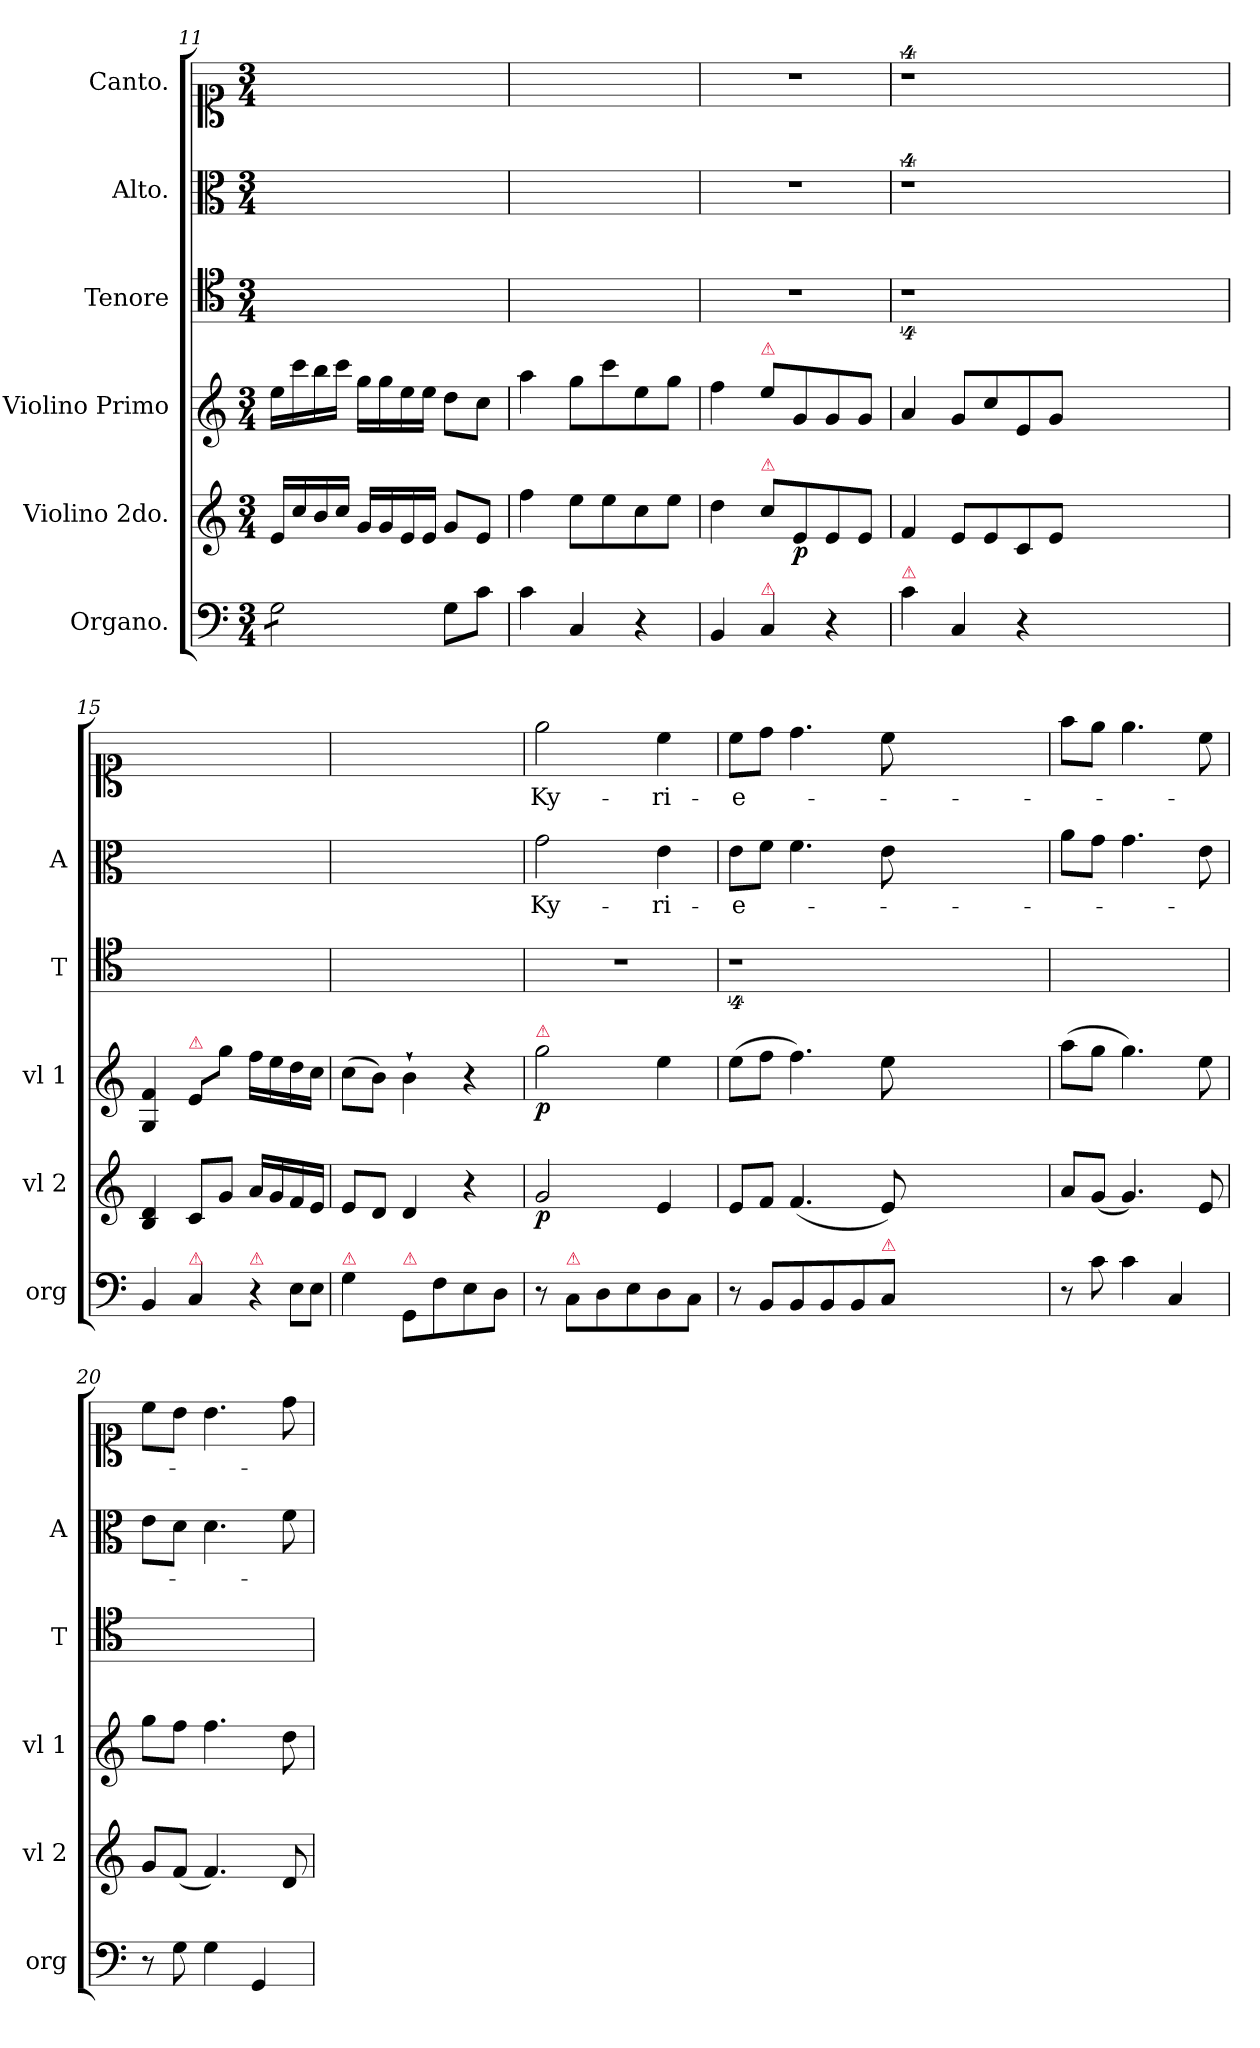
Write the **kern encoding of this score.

**kern	**kern	**dynam	**kern	**dynam	**kern	**kern	**text	**kern	**text
*part6	*part5	*part5	*part4	*part4	*part3	*part2	*part2	*part1	*part1
*staff6	*staff5	*staff5	*staff4	*staff4	*staff3	*staff2	*staff2	*staff1	*staff1
*I"Organo.	*I"Violino 2do.	*	*I"Violino Primo	*	*I"Tenore	*I"Alto.	*	*I"Canto.	*
*I'org	*I'vl 2	*	*I'vl 1	*	*I'T	*I'A	*	*	*
*clefF4	*clefG2	*	*clefG2	*	*clefC4	*clefC3	*	*clefC1	*
*k[]	*k[]	*	*k[]	*	*k[]	*k[]	*	*k[]	*
*M3/4	*M3/4	*	*M3/4	*	*M3/4	*M3/4	*	*M3/4	*
=11	=11	=11	=11	=11	=11	=11	=11	=11	=11
!LO:TX:a:color=crimson:t=⚠	!	!	!	!	!	!	!	!	!
*tremolo	*	*	*	*	*	*	*	*	*
8G\L	16e/LL	.	16ee\LL	.	2.ryy	2.ryy	.	2.ryy	.
.	16cc/	.	16ccc\	.	.	.	.	.	.
8G\	16b/	.	16bb\	.	.	.	.	.	.
.	16cc/JJ	.	16ccc\JJ	.	.	.	.	.	.
8G\	16g/LL	.	16gg\LL	.	.	.	.	.	.
.	16g/	.	16gg\	.	.	.	.	.	.
8G\J	16e/	.	16ee\	.	.	.	.	.	.
*Xtremolo	*	*	*	*	*	*	*	*	*
.	16e/JJ	.	16ee\JJ	.	.	.	.	.	.
8G\L	8g/L	.	8dd\L	.	.	.	.	.	.
8c\J	8e/J	.	8cc\J	.	.	.	.	.	.
=12	=12	=12	=12	=12	=12	=12	=12	=12	=12
4c\	4ff\	.	4aa\	.	2.ryy	2.ryy	.	2.ryy	.
4C/	8ee\L	.	8gg\L	.	.	.	.	.	.
.	8ee\	.	8ccc\	.	.	.	.	.	.
4r	8cc\	.	8ee\	.	.	.	.	.	.
.	8ee\J	.	8gg\J	.	.	.	.	.	.
=13	=13	=13	=13	=13	=13	=13	=13	=13	=13
4BB/	4dd\	.	4ff\	.	2.r	2.r	.	2.r	.
!	!	!	!LO:TX:a:color=crimson:t=⚠	!	!	!	!	!	!
!	!LO:TX:a:color=crimson:t=⚠	!	!	!	!	!	!	!	!
!LO:TX:a:color=crimson:t=⚠	!	!	!	!	!	!	!	!	!
4C/	8cc\L	.	8ee\L	.	.	.	.	.	.
!	!	!LO:DY:b	!	!LO:DY:b	!	!	!	!	!
.	8e/	p.	8g/	fo.	.	.	.	.	.
4r	8e/	.	8g/	.	.	.	.	.	.
.	8e/J	.	8g/J	.	.	.	.	.	.
=14	=14	=14	=14	=14	=14	=14	=14	=14	=14
!LO:TX:a:color=crimson:t=⚠	!	!	!	!	!	!	!	!	!
4c\	4f/	.	4a/	.	4%9r	4%9r	.	4%9r	.
4C/	8e/L	.	8g/L	.	.	.	.	.	.
.	8e/	.	8cc/	.	.	.	.	.	.
4r	8c/	.	8e/	.	.	.	.	.	.
.	8e/J	.	8g/J	.	.	.	.	.	.
1.ryy	1.ryy	.	1.ryy	.	.	.	.	.	.
=15	=15	=15	=15	=15	=15	=15	=15	=15	=15
4BB/	4B/ 4d/	.	4G/ 4f/	.	2.ryy	2.ryy	.	2.ryy	.
!	!	!	!LO:TX:a:color=crimson:t=⚠	!	!	!	!	!	!
!LO:TX:a:color=crimson:t=⚠	!	!	!	!	!	!	!	!	!
4C/	8c/L	.	8e/L	.	.	.	.	.	.
.	8g/J	.	8gg\J	.	.	.	.	.	.
!LO:TX:a:color=crimson:t=⚠	!	!	!	!	!	!	!	!	!
!LO:N:vis=4	!	!	!	!LO:DY:b	!	!	!	!	!
8r	16a/LL	.	16ff\LL	for.	.	.	.	.	.
.	16g/	.	16ee\	.	.	.	.	.	.
!LO:N:vis=8	!	!	!	!	!	!	!	!	!
16E\L	16f/	.	16dd\	.	.	.	.	.	.
!LO:N:vis=8	!	!	!	!	!	!	!	!	!
16E\J	16e/JJ	.	16cc\JJ	.	.	.	.	.	.
=16	=16	=16	=16	=16	=16	=16	=16	=16	=16
!LO:TX:a:color=crimson:t=⚠	!	!	!	!	!	!	!	!	!
4G\	8e/L	.	(8cc\L	.	2.ryy	2.ryy	.	2.ryy	.
.	8d/J	.	8b\J)	.	.	.	.	.	.
!LO:TX:a:color=crimson:t=⚠	!	!	!	!	!	!	!	!	!
8GG/L	4d/	.	4b`\	.	.	.	.	.	.
8F\	.	.	.	.	.	.	.	.	.
8E\	4r	.	4r	.	.	.	.	.	.
8D\J	.	.	.	.	.	.	.	.	.
=17	=17	=17	=17	=17	=17	=17	=17	=17	=17
!	!	!	!LO:TX:a:color=crimson:t=⚠	!	!	!	!	!	!
!	!	!LO:DY:b	!	!LO:DY:b	!	!	!	!	!
8r	2g/	p.	2gg\	p.	2.r	2g\	Ky-	2ee\	Ky-
!LO:TX:a:color=crimson:t=⚠	!	!	!	!	!	!	!	!	!
8C\L	.	.	.	.	.	.	.	.	.
8D\	.	.	.	.	.	.	.	.	.
8E\	.	.	.	.	.	.	.	.	.
8D\	4e/	.	4ee\	.	.	4e\	-ri-	4cc\	-ri-
8C\J	.	.	.	.	.	.	.	.	.
=18	=18	=18	=18	=18	=18	=18	=18	=18	=18
8r	8e/L	.	(8ee\L	.	4%9r	8e\L	-e-	8cc\L	-e-
8BB/L	8f/J	.	8ff\J	.	.	8f\J	.	8dd\J	.
8BB/	(4.f/	.	4.ff\)	.	.	4.f\	.	4.dd\	.
8BB/	.	.	.	.	.	.	.	.	.
8BB/	.	.	.	.	.	.	.	.	.
!LO:TX:a:color=crimson:t=⚠	!	!	!	!	!	!	!	!	!
8C/J	8e/)	.	8ee\	.	.	8e\	.	8cc\	.
1.ryy	1.ryy	.	1.ryy	.	.	1.ryy	.	1.ryy	.
=19	=19	=19	=19	=19	=19	=19	=19	=19	=19
8r	8a/L	.	(8aa\L	.	2.ryy	8a\L	.	8ff\L	.
8c\	(8g/J	.	8gg\J	.	.	8g\J	.	8ee\J	.
4c\	4.g/)	.	4.gg\)	.	.	4.g\	.	4.ee\	.
4C/	.	.	.	.	.	.	.	.	.
.	8e/	.	8ee\	.	.	8e\	.	8cc\	.
=20	=20	=20	=20	=20	=20	=20	=20	=20	=20
8r	8g/L	.	8gg\L	.	2.ryy	8e\L	.	8cc\L	.
8G\	(8f/J	.	8ff\J	.	.	8d\J	.	8b\J	.
4G\	4.f/)	.	4.ff\	.	.	4.d\	.	4.b\	.
4GG/	.	.	.	.	.	.	.	.	.
.	8d/	.	8dd\	.	.	8f\	.	8dd\	.
=	=	=	=	=	=	=	=	=	=
*-	*-	*-	*-	*-	*-	*-	*-	*-	*-
